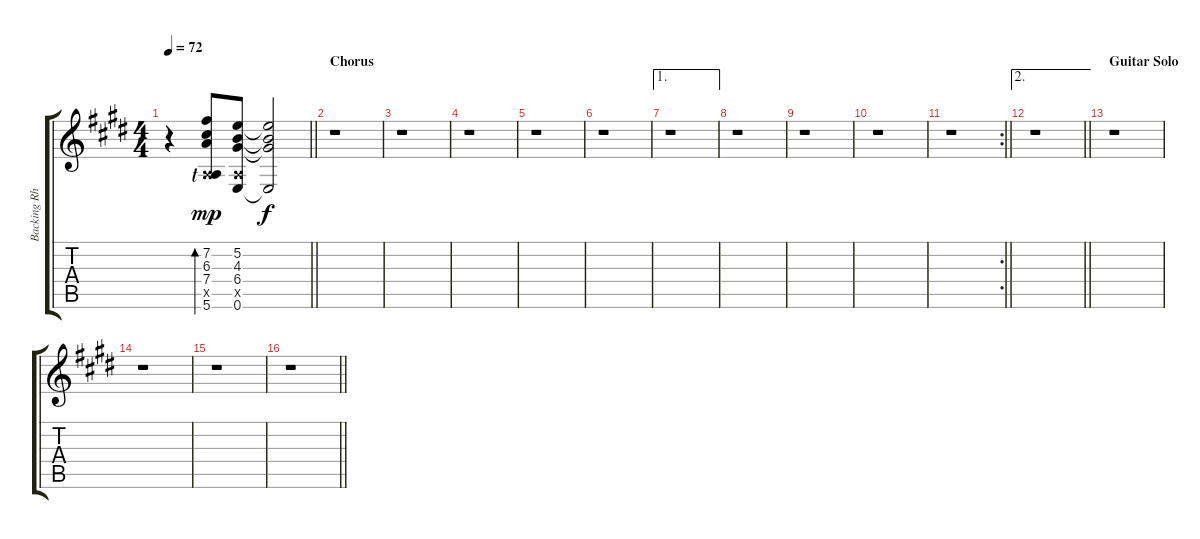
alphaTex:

\track ("Backing Rhythm" "Backing Rh") {instrument electricguitarclean}
\staff {score tabs}
\tuning (E4 B3 G3 D3 A2 E2) {hide}
\ts (4 4)
\tempo 72
\clef g2
\barLineRight lightlight
\ks e
r.4{dy mp} (7.2 6.3 7.4 0.5{x} 5.6{lf 1}).8{bd 240} (5.2 4.3 6.4 0.5{x} 0.6).8 (5.2{t} 4.3{t} 6.4{t} 0.6{t}).2{dy f} |
\section ("" "Chorus")
r.1 |
r.1 |
r.1 |
r.1 |
r.1 |
\ae 1
r.1 |
r.1 |
r.1 |
r.1 |
\rc 2
\barLineRight lightlight
r.1 |
\ae 2
\barLineRight lightlight
r.1 |
\section ("" "Guitar Solo")
r.1 |
r.1 |
r.1 |
\barLineRight lightlight
r.1
